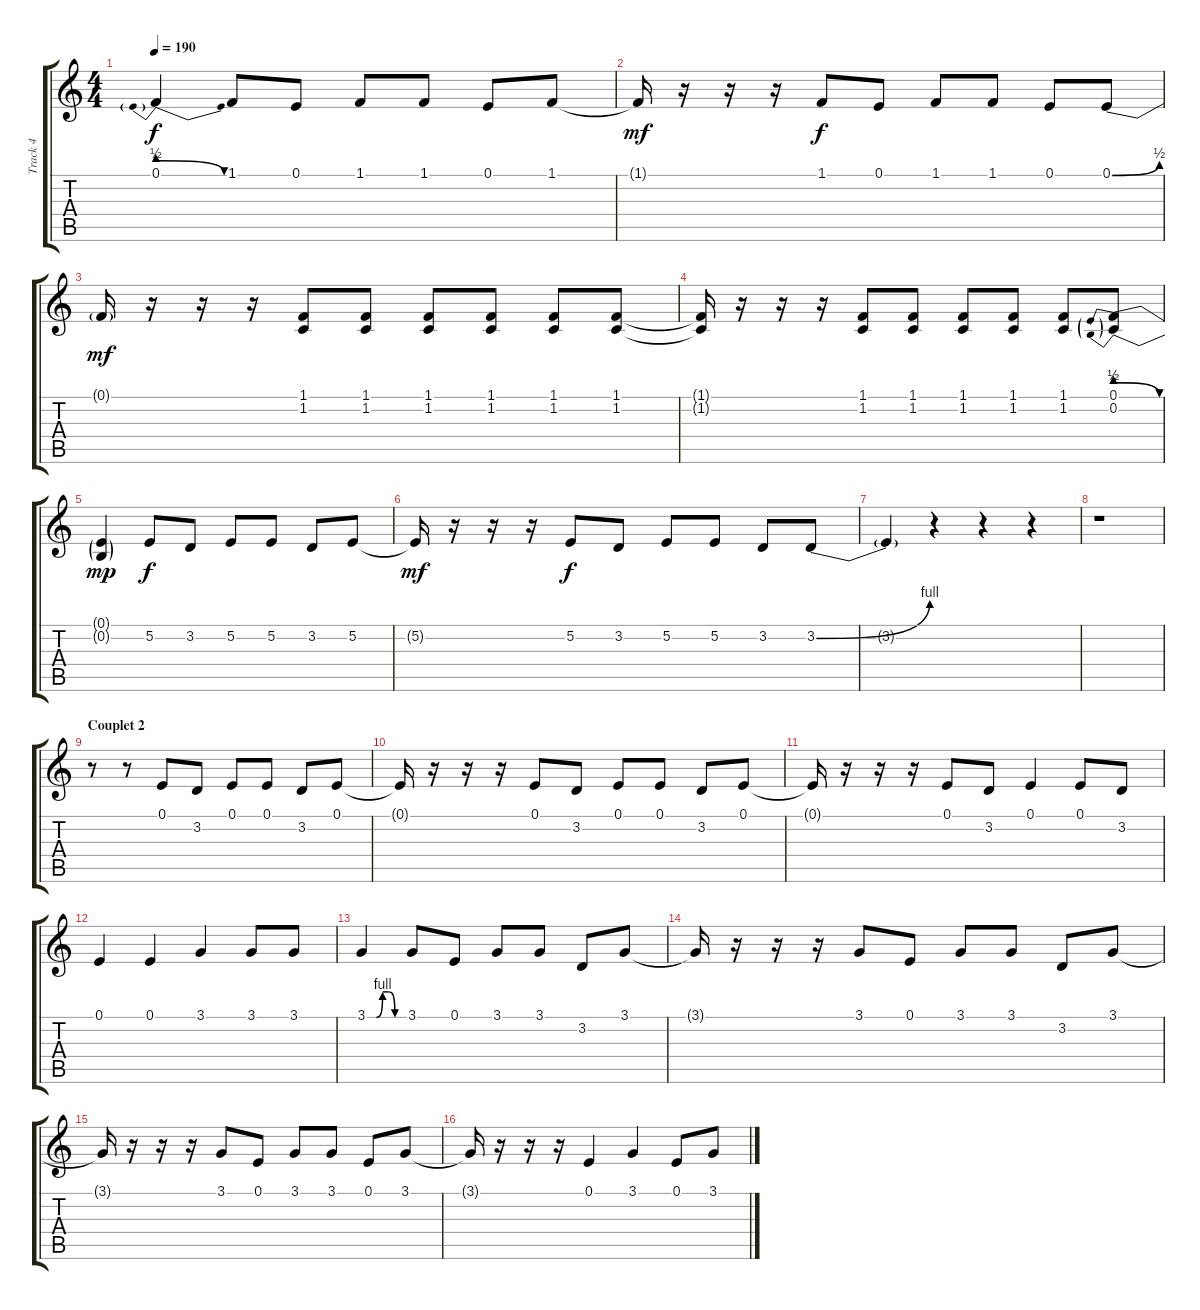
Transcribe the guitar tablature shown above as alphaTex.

\track ("Track 4" "Track 4") {instrument altosax}
\staff {score tabs}
\tuning (E4 B3 G3 D3 A2 E2) {hide}
\ts (4 4)
\tempo 190
\clef g2
\ks c
0.1{be (prebendrelease 0 2 60 0)}.4{dy f} 1.1.8 0.1.8 1.1.8 1.1.8 0.1.8 1.1.8 |
1.1{t}.16{dy mf} r.16 r.16 r.16 1.1.8{dy f} 0.1.8 1.1.8 1.1.8 0.1.8 0.1{be (bend 0 0 60 2)}.8 |
0.1{t}.16{dy mf} r.16 r.16 r.16 (1.1 1.2).8 (1.1 1.2).8 (1.1 1.2).8 (1.1 1.2).8 (1.1 1.2).8 (1.1 1.2).8 |
(1.1{t} 1.2{t}).16 r.16 r.16 r.16 (1.1 1.2).8 (1.1 1.2).8 (1.1 1.2).8 (1.1 1.2).8 (1.1 1.2).8 (0.1{be (prebendrelease 0 2 60 0)} 0.2{be (prebendrelease 0 2 60 0)}).8 |
(0.1{t} 0.2{t}).4{dy mp} 5.2.8{dy f} 3.2.8 5.2.8 5.2.8 3.2.8 5.2.8 |
5.2{t}.16{dy mf} r.16 r.16 r.16 5.2.8{dy f} 3.2.8 5.2.8 5.2.8 3.2.8 3.2{be (bend 0 0 60 4)}.8 |
3.2{t}.4 r.4 r.4 r.4 |
r.1 |
\section ("" "Couplet 2")
r.8 r.8 0.1.8 3.2.8 0.1.8 0.1.8 3.2.8 0.1.8 |
0.1{t}.16 r.16 r.16 r.16 0.1.8 3.2.8 0.1.8 0.1.8 3.2.8 0.1.8 |
0.1{t}.16 r.16 r.16 r.16 0.1.8 3.2.8 0.1.4 0.1.8 3.2.8 |
0.1.4 0.1.4 3.1.4 3.1.8 3.1.8 |
3.1{be (custom 0 0 15 0 25 4 35 4 45 0 60 0)}.4 3.1.8 0.1.8 3.1.8 3.1.8 3.2.8 3.1.8 |
3.1{t}.16 r.16 r.16 r.16 3.1.8 0.1.8 3.1.8 3.1.8 3.2.8 3.1.8 |
3.1{t}.16 r.16 r.16 r.16 3.1.8 0.1.8 3.1.8 3.1.8 0.1.8 3.1.8 |
3.1{t}.16 r.16 r.16 r.16 0.1.4 3.1.4 0.1.8 3.1.8
